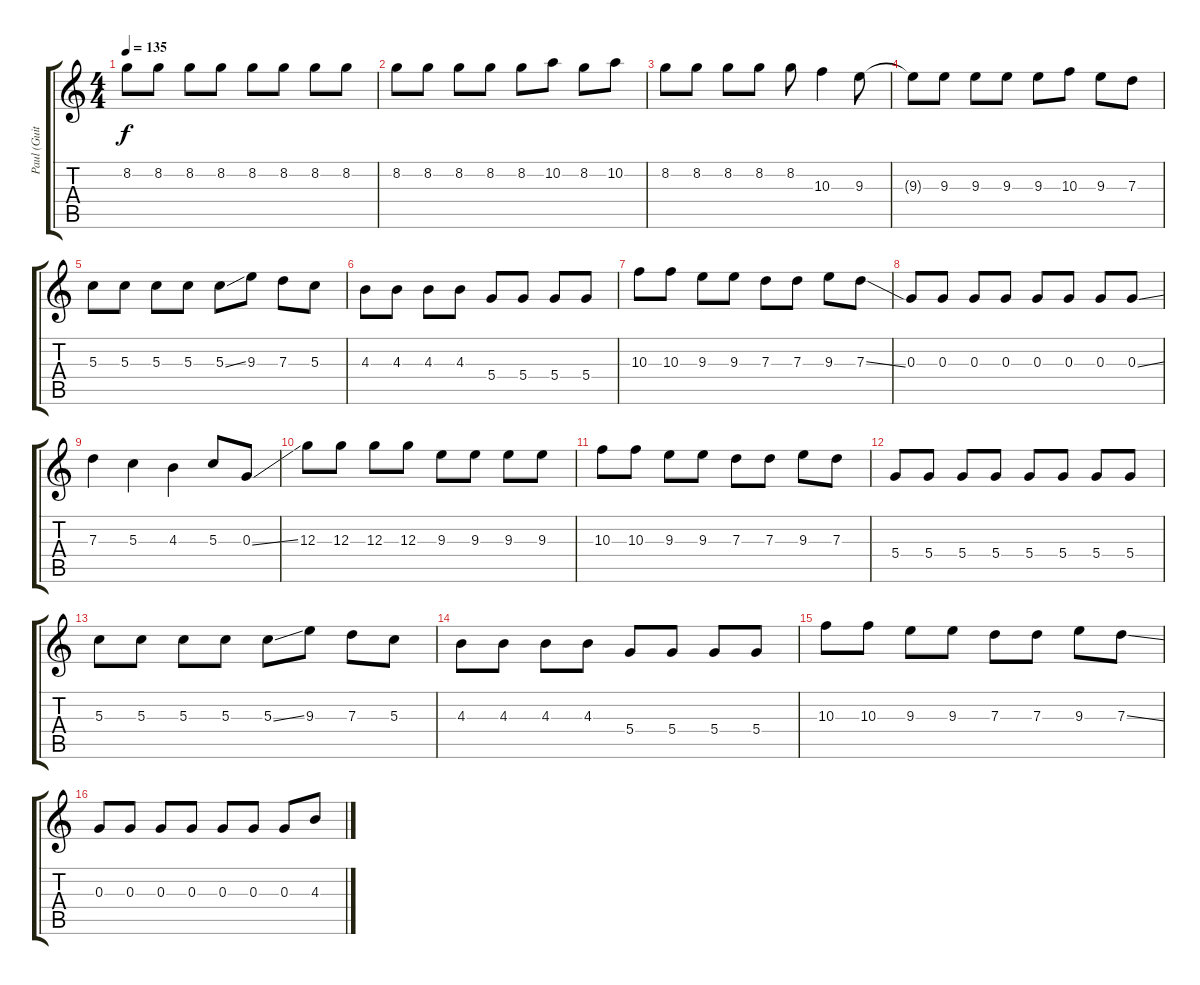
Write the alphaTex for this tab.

\track ("Paul (Guitar)" "Paul (Guit") {instrument overdrivenguitar}
\staff {score tabs}
\tuning (E4 B3 G3 D3 A2 E2) {hide}
\ts (4 4)
\tempo 135
\clef g2
\ks c
8.2.8{dy f} 8.2.8 8.2.8 8.2.8 8.2.8 8.2.8 8.2.8 8.2.8 |
8.2.8 8.2.8 8.2.8 8.2.8 8.2.8 10.2.8 8.2.8 10.2.8 |
8.2.8 8.2.8 8.2.8 8.2.8 8.2.8 10.3.4 9.3.8 |
9.3{t}.8 9.3.8 9.3.8 9.3.8 9.3.8 10.3.8 9.3.8 7.3.8 |
5.3.8 5.3.8 5.3.8 5.3.8 5.3{ss}.8 9.3.8 7.3.8 5.3.8 |
4.3.8 4.3.8 4.3.8 4.3.8 5.4.8 5.4.8 5.4.8 5.4.8 |
10.3.8 10.3.8 9.3.8 9.3.8 7.3.8 7.3.8 9.3.8 7.3{ss}.8 |
0.3.8 0.3.8 0.3.8 0.3.8 0.3.8 0.3.8 0.3.8 0.3{ss}.8 |
7.3.4 5.3.4 4.3.4 5.3.8 0.3{ss}.8 |
12.3.8 12.3.8 12.3.8 12.3.8 9.3.8 9.3.8 9.3.8 9.3.8 |
10.3.8 10.3.8 9.3.8 9.3.8 7.3.8 7.3.8 9.3.8 7.3.8 |
5.4.8 5.4.8 5.4.8 5.4.8 5.4.8 5.4.8 5.4.8 5.4.8 |
5.3.8 5.3.8 5.3.8 5.3.8 5.3{ss}.8 9.3.8 7.3.8 5.3.8 |
4.3.8 4.3.8 4.3.8 4.3.8 5.4.8 5.4.8 5.4.8 5.4.8 |
10.3.8 10.3.8 9.3.8 9.3.8 7.3.8 7.3.8 9.3.8 7.3{ss}.8 |
0.3.8 0.3.8 0.3.8 0.3.8 0.3.8 0.3.8 0.3.8 4.3.8
